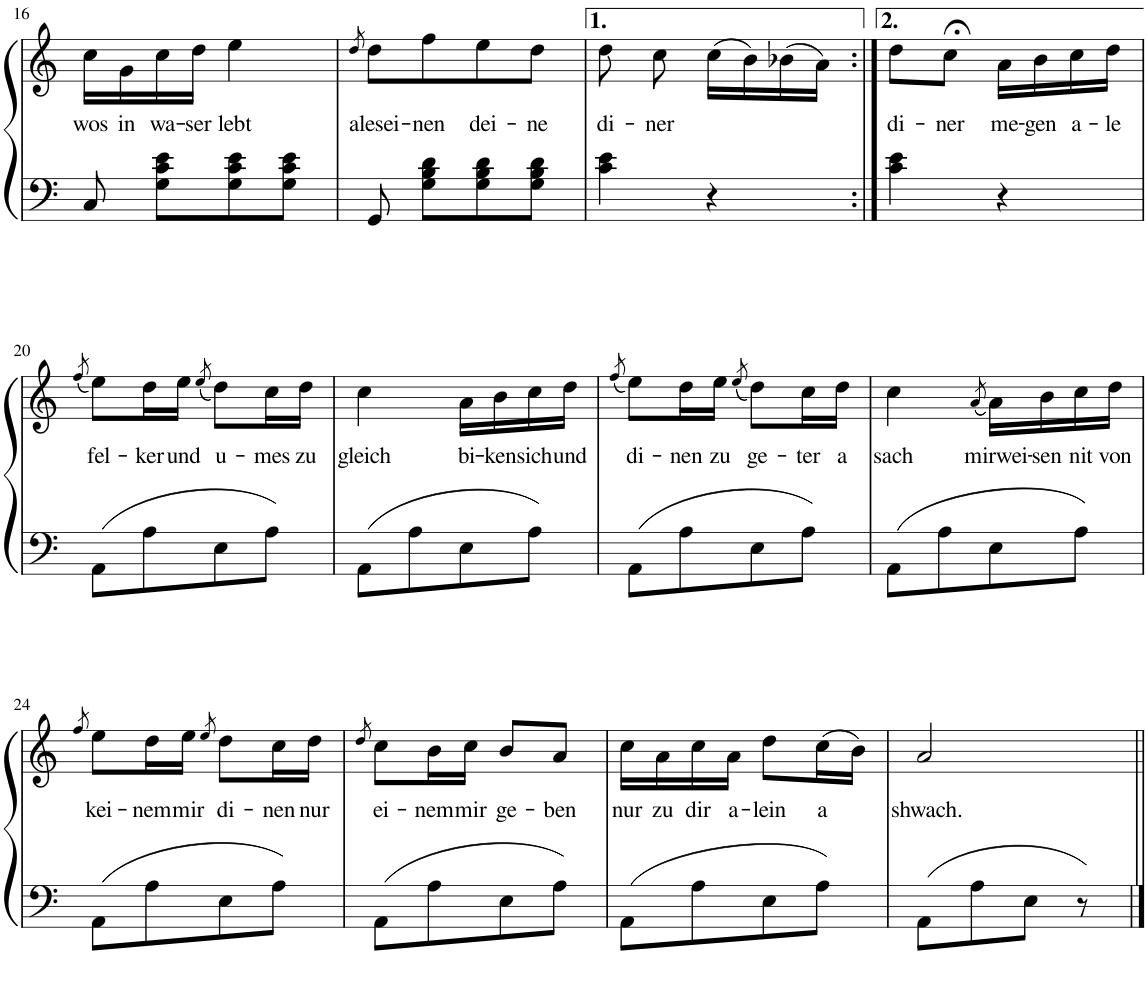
**kern	**kern	**text
*part1	*part1	*part1
*staff2	*staff1	*staff1
*I"Klavier	*	*
*I'Klav.	*	*
!!LO:PB:g=z
*clefF4	*clefG2	*
*k[]	*k[]	*
*M2/4	*M2/4	*
=16	=16	=16
!	!	!LO:LY:b
8C/	16cc\LL	wos
!	!	!LO:LY:b
.	16g\	in
!	!	!LO:LY:b
8G\ 8c\ 8e\L	16cc\	wa-
!	!	!LO:LY:b
.	16dd\JJ	-ser
!	!	!LO:LY:b
8G\ 8c\ 8e\	4ee\	lebt
8G\ 8c\ 8e\J	.	.
=17	=17	=17
.	8qdd/	.
!	!	!LO:LY:b
8GG/	8dd\L	alesei-
!	!	!LO:LY:b
8G\ 8B\ 8d\L	8ff\	-nen
!	!	!LO:LY:b
8G\ 8B\ 8d\	8ee\	dei-
!	!	!LO:LY:b
8G\ 8B\ 8d\J	8dd\J	-ne
=18	=18	=18
!	!	!LO:LY:b
4c\ 4e\	8dd\	di-
!	!	!LO:LY:b
.	8cc\	-ner
4r	(16cc\LL	.
.	16b\)	.
.	(16b-X\	.
.	16a\JJ)	.
=19:|!	=19:|!	=19:|!
!	!	!LO:LY:b
4c\ 4e\	8dd\L	di-
!	!	!LO:LY:b
.	8cc;<\J	-ner
!	!	!LO:LY:b
4r	16a\LL	me-
!	!	!LO:LY:b
.	16b\	-gen
!	!	!LO:LY:b
.	16cc\	a-
!	!	!LO:LY:b
.	16dd\JJ	-le
!!LO:LB:g=z
=20	=20	=20
.	(8qff/	.
!	!	!LO:LY:b
8AA\L	8ee\L)	fel-
!	!	!LO:LY:b
8A\	16dd\L	-ker
!	!	!LO:LY:b
.	16ee\JJ	und
.	(8qee/	.
!	!	!LO:LY:b
8E\	8dd\L)	u-
!	!	!LO:LY:b
8A\J	16cc\L	-mes
!	!	!LO:LY:b
.	16dd\JJ	zu
=21	=21	=21
!	!	!LO:LY:b
8AA\L	4cc\	gleich
8A\	.	.
!	!	!LO:LY:b
8E\	16a\LL	bi-
!	!	!LO:LY:b
.	16b\	-ken
!	!	!LO:LY:b
8A\J	16cc\	sich
!	!	!LO:LY:b
.	16dd\JJ	und
=22	=22	=22
.	(8qff/	.
!	!	!LO:LY:b
8AA\L	8ee\L)	di-
!	!	!LO:LY:b
8A\	16dd\L	-nen
!	!	!LO:LY:b
.	16ee\JJ	zu
.	(8qee/	.
!	!	!LO:LY:b
8E\	8dd\L)	ge-
!	!	!LO:LY:b
8A\J	16cc\L	-ter
!	!	!LO:LY:b
.	16dd\JJ	a
=23	=23	=23
!	!	!LO:LY:b
8AA\L	4cc\	sach
8A\	.	.
.	(8qa/	.
!	!	!LO:LY:b
8E\	16a\LL)	mirwei-
!	!	!LO:LY:b
.	16b\	-sen
!	!	!LO:LY:b
8A\J	16cc\	nit
!	!	!LO:LY:b
.	16dd\JJ	von
!!LO:LB:g=z
=24	=24	=24
.	8qff/	.
!	!	!LO:LY:b
8AA\L	8ee\L	kei-
!	!	!LO:LY:b
8A\	16dd\L	-nem
!	!	!LO:LY:b
.	16ee\JJ	mir
.	8qee/	.
!	!	!LO:LY:b
8E\	8dd\L	di-
!	!	!LO:LY:b
8A\J	16cc\L	-nen
!	!	!LO:LY:b
.	16dd\JJ	nur
=25	=25	=25
.	8qdd/	.
!	!	!LO:LY:b
8AA\L	8cc\L	ei-
!	!	!LO:LY:b
8A\	16b\L	-nem
!	!	!LO:LY:b
.	16cc\JJ	mir
!	!	!LO:LY:b
8E\	8b/L	ge-
!	!	!LO:LY:b
8A\J	8a/J	-ben
=26	=26	=26
!	!	!LO:LY:b
8AA\L	16cc\LL	nur
!	!	!LO:LY:b
.	16a\	zu
!	!	!LO:LY:b
8A\	16cc\	dir
!	!	!LO:LY:b
.	16a\JJ	a-
!	!	!LO:LY:b
8E\	8dd\L	-lein
!	!	!LO:LY:b
8A\J	(16cc\L	a
.	16b\JJ)	.
=27	=27	=27
!	!	!LO:LY:b
8AA\L	2a/	shwach.
8A\	.	.
8E\J	.	.
8r	.	.
=||	=||	=||
*-	*-	*-
